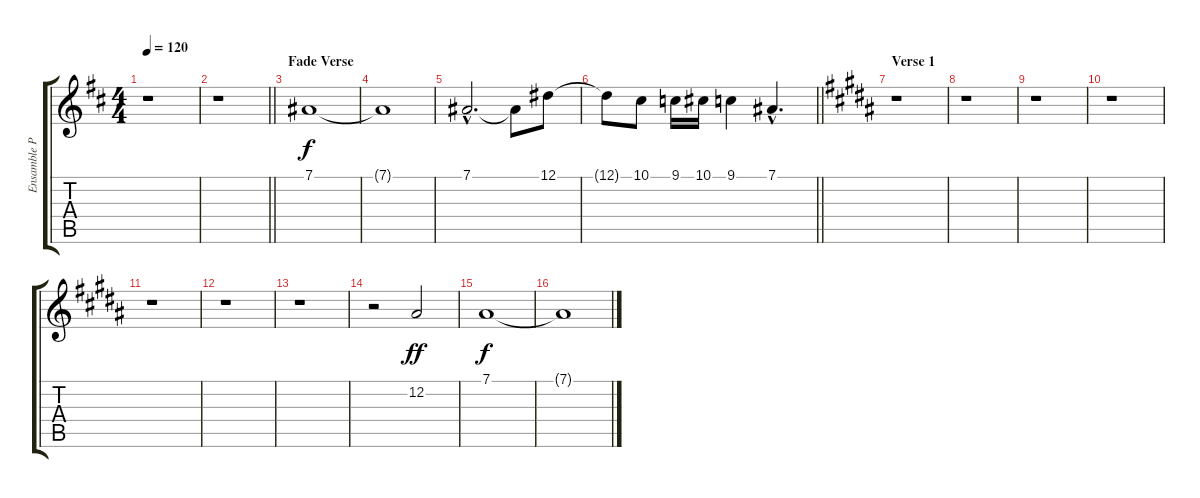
\track ("Ensamble Pult 2" "Ensamble P") {instrument stringensemble1}
\staff {score tabs}
\tuning (Eb4 Bb3 Gb3 Db3 Ab2 Eb2) {hide}
\ts (4 4)
\tempo 120
\clef g2
\ks d
r.1{dy f} |
\barLineRight lightlight
r.1 |
\section ("" "Fade Verse")
7.1.1 |
7.1{t}.1 |
7.1{hac}.2{d} 7.1{t}.8 12.1.8 |
\barLineRight lightlight
12.1{t}.8 10.1.8 9.1.16 10.1.16 9.1.4 7.1{hac}.4{d} |
\section ("" "Verse 1")
\ks b
r.1 |
r.1 |
r.1 |
r.1 |
r.1 |
r.1 |
r.1 |
r.2 12.2.2{dy ff} |
7.1.1{dy f} |
7.1{t}.1
